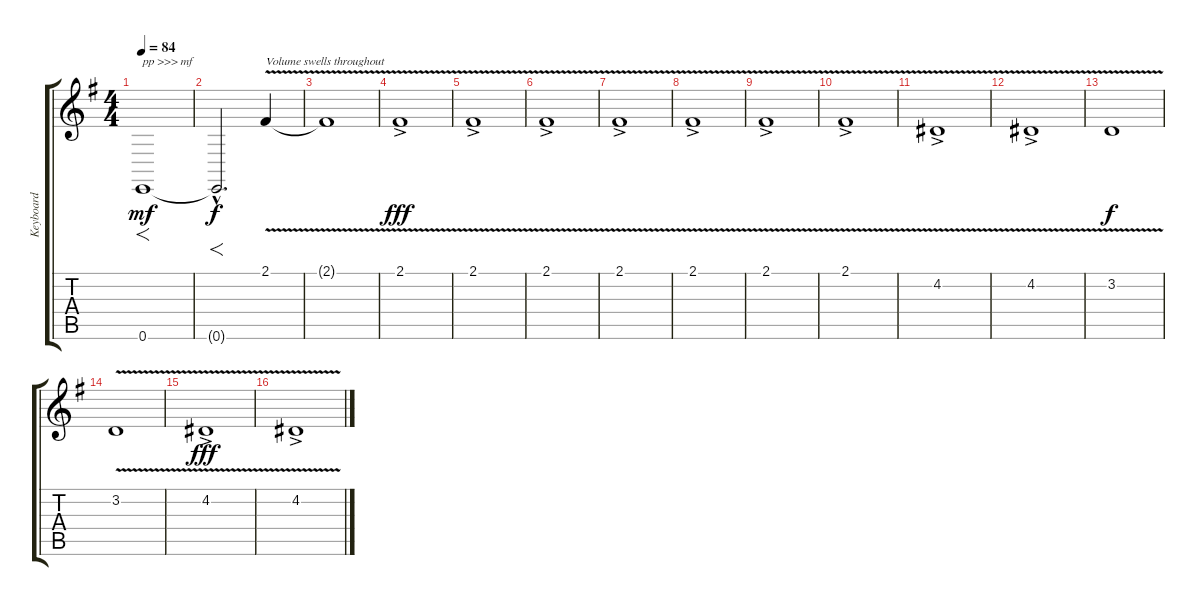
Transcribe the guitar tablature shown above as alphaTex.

\track ("Keyboard" "Keyboard") {instrument musicbox}
\staff {score tabs}
\tuning (E4 B3 E3 E3 B2 E2) {hide}
\ts (4 4)
\tempo 84
\clef g2
\ks g
0.6.1{f txt "pp >>> mf" dy mf instrument musicbox} |
0.6{hac t}.2{f d dy f} 2.1{v}.4{txt "Volume swells throughout"} |
2.1{t}.1 |
2.1{v ac}.1{dy fff} |
2.1{v ac}.1 |
2.1{v ac}.1 |
2.1{v ac}.1 |
2.1{v ac}.1 |
2.1{v ac}.1 |
2.1{v ac}.1 |
4.2{v ac}.1 |
4.2{v ac}.1 |
3.2{v}.1{dy f} |
3.2{v}.1 |
4.2{v ac}.1{dy fff} |
4.2{v ac}.1
